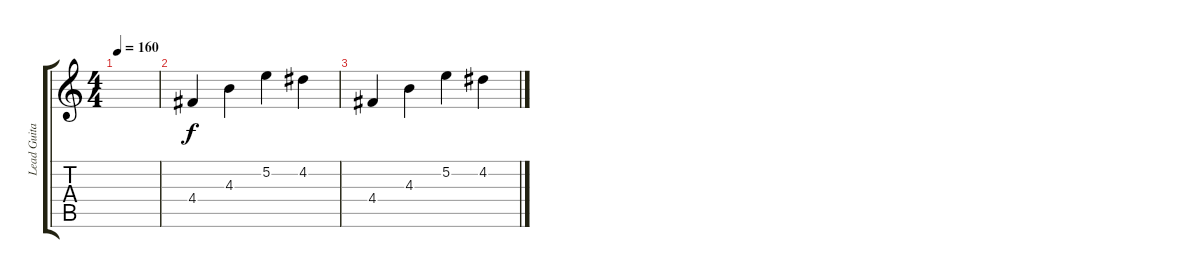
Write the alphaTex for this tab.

\track ("Lead Guitar" "Lead Guita") {instrument acousticguitarsteel bank 127}
\staff {score tabs}
\tuning (E4 B3 G3 D3 A2 E2) {hide}
\ts (4 4)
\tempo 160
\clef g2
\ks c
|
4.4.4 4.3.4 5.2.4 4.2.4 |
4.4.4 4.3.4 5.2.4 4.2.4
